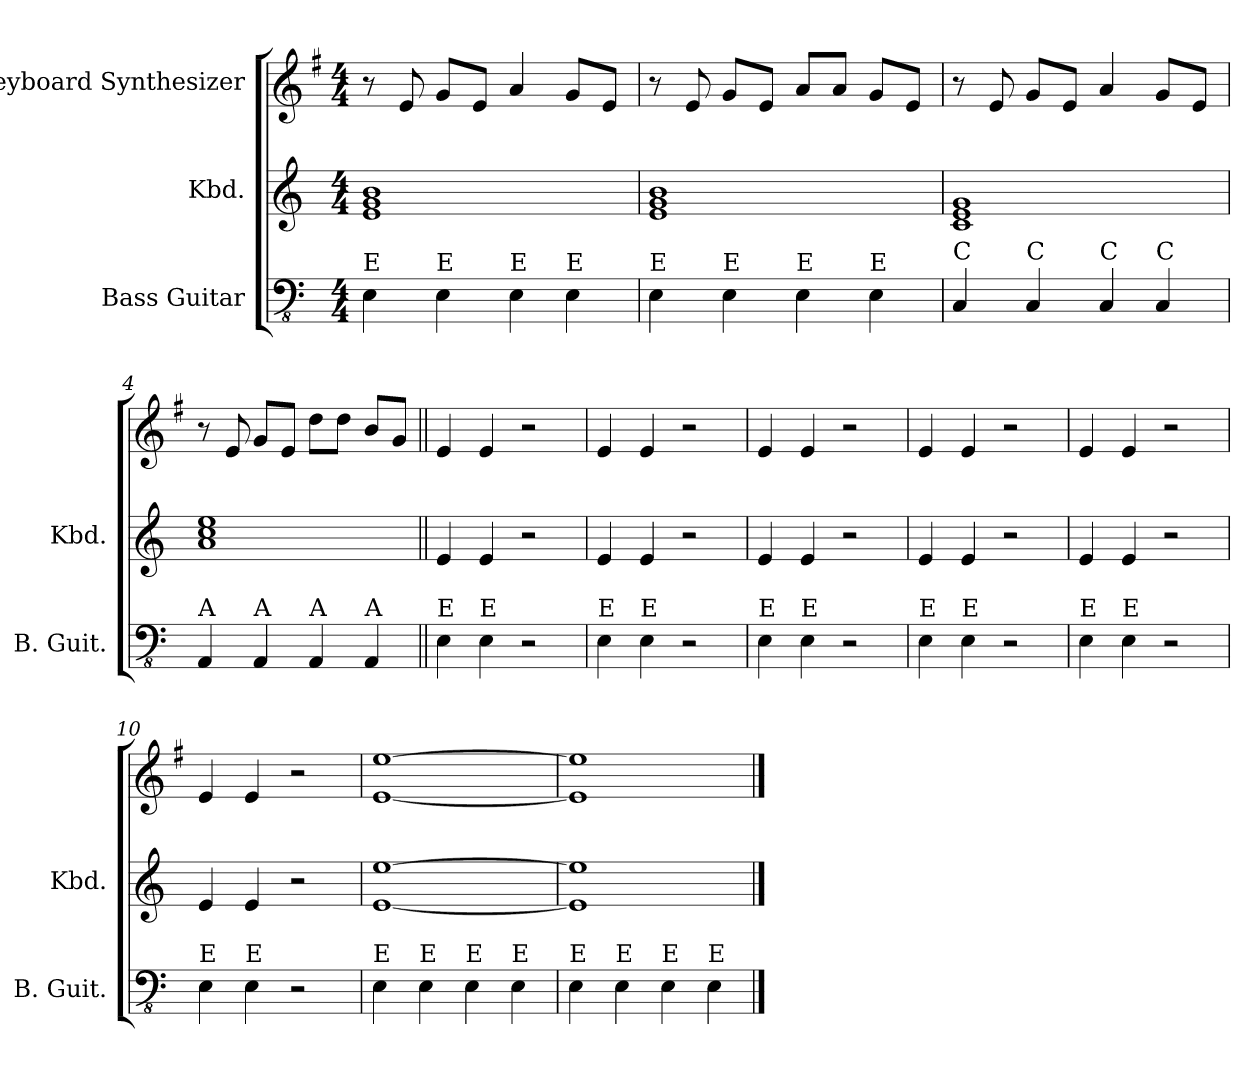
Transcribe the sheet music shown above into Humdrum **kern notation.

**kern	**kern	**kern
*part3	*part2	*part1
*staff3	*staff2	*staff1
*I"Bass Guitar	*I"Kbd.	*I"Keyboard Synthesizer
*I'B. Guit.	*I'Kbd.	*
*clefFv4	*clefG2	*clefG2
*k[]	*k[]	*k[f#]
*M4/4	*M4/4	*M4/4
=1	=1	=1
!LO:TX:a:t=E	!	!
4EE\	1e 1g 1b	8r
.	.	8e/
!LO:TX:a:t=E	!	!
4EE\	.	8g/L
.	.	8e/J
!LO:TX:a:t=E	!	!
4EE\	.	4a/
!LO:TX:a:t=E	!	!
4EE\	.	8g/L
.	.	8e/J
=2	=2	=2
!LO:TX:a:t=E	!	!
4EE\	1e 1g 1b	8r
.	.	8e/
!LO:TX:a:t=E	!	!
4EE\	.	8g/L
.	.	8e/J
!LO:TX:a:t=E	!	!
4EE\	.	8a/L
.	.	8a/J
!LO:TX:a:t=E	!	!
4EE\	.	8g/L
.	.	8e/J
=3	=3	=3
!LO:TX:a:t=C	!	!
4CC/	1c 1e 1g	8r
.	.	8e/
!LO:TX:a:t=C	!	!
4CC/	.	8g/L
.	.	8e/J
!LO:TX:a:t=C	!	!
4CC/	.	4a/
!LO:TX:a:t=C	!	!
4CC/	.	8g/L
.	.	8e/J
!!LO:LB:g=z
=4	=4	=4
!LO:TX:a:t=A	!	!
4AAA/	1a 1cc 1ee	8r
.	.	8e/
!LO:TX:a:t=A	!	!
4AAA/	.	8g/L
.	.	8e/J
!LO:TX:a:t=A	!	!
4AAA/	.	8dd\L
.	.	8dd\J
!LO:TX:a:t=A	!	!
4AAA/	.	8b/L
.	.	8g/J
=5||	=5||	=5||
!LO:TX:a:t=E	!	!
4EE\	4e/	4e/
!LO:TX:a:t=E	!	!
4EE\	4e/	4e/
2r	2r	2r
=6	=6	=6
!LO:TX:a:t=E	!	!
4EE\	4e/	4e/
!LO:TX:a:t=E	!	!
4EE\	4e/	4e/
2r	2r	2r
=7	=7	=7
!LO:TX:a:t=E	!	!
4EE\	4e/	4e/
!LO:TX:a:t=E	!	!
4EE\	4e/	4e/
2r	2r	2r
=8	=8	=8
!LO:TX:a:t=E	!	!
4EE\	4e/	4e/
!LO:TX:a:t=E	!	!
4EE\	4e/	4e/
2r	2r	2r
=9	=9	=9
!LO:TX:a:t=E	!	!
4EE\	4e/	4e/
!LO:TX:a:t=E	!	!
4EE\	4e/	4e/
2r	2r	2r
=10	=10	=10
!LO:TX:a:t=E	!	!
4EE\	4e/	4e/
!LO:TX:a:t=E	!	!
4EE\	4e/	4e/
2r	2r	2r
=11	=11	=11
!LO:TX:a:t=E	!	!
4EE\	[1e [1ee	[1e [1ee
!LO:TX:a:t=E	!	!
4EE\	.	.
!LO:TX:a:t=E	!	!
4EE\	.	.
!LO:TX:a:t=E	!	!
4EE\	.	.
=12	=12	=12
!LO:TX:a:t=E	!	!
4EE\	1e] 1ee]	1e] 1ee]
!LO:TX:a:t=E	!	!
4EE\	.	.
!LO:TX:a:t=E	!	!
4EE\	.	.
!LO:TX:a:t=E	!	!
4EE\	.	.
==	==	==
*-	*-	*-
